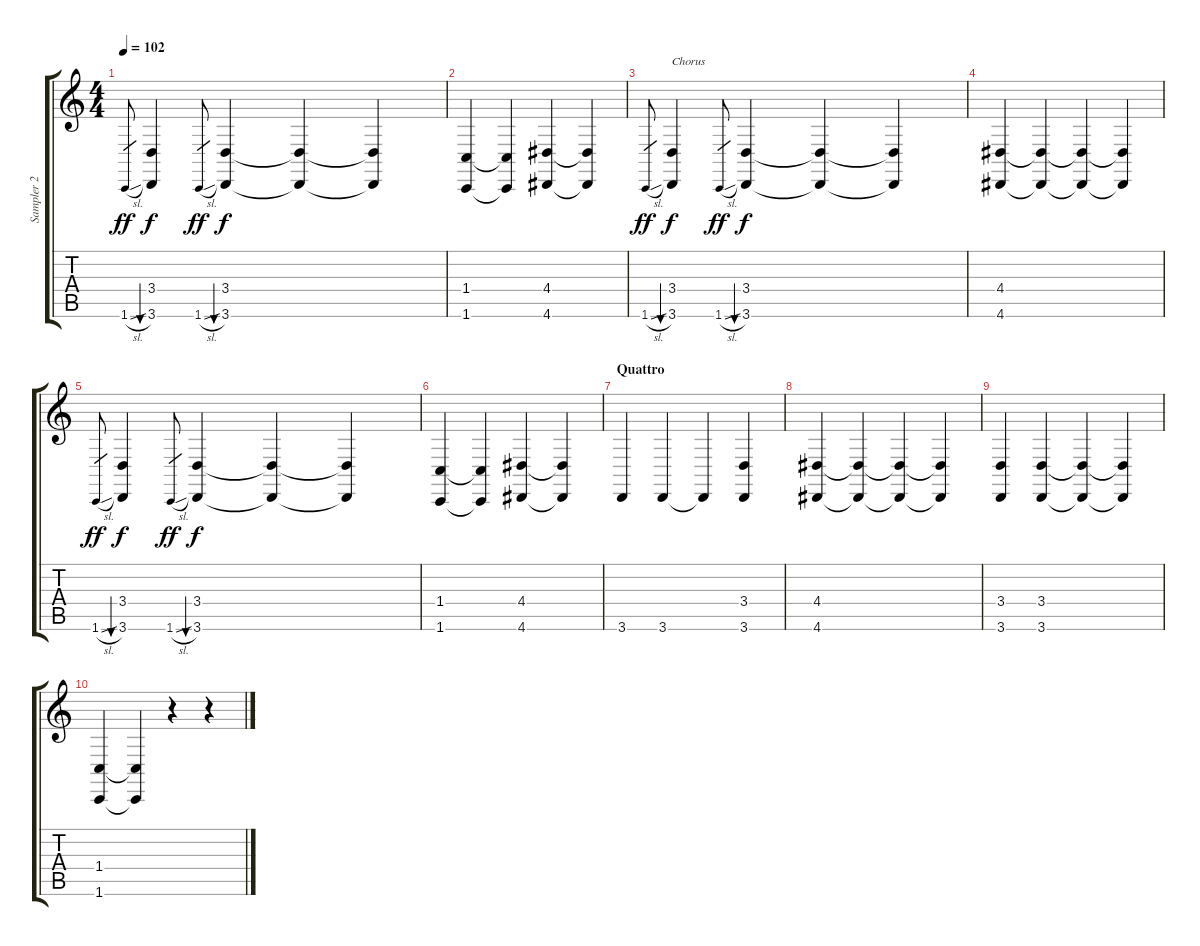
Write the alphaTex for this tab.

\track ("Sampler 2" "Sampler 2") {instrument lead3calliope}
\staff {score tabs}
\tuning (Db4 Ab3 E3 B2 Gb2 B1) {hide}
\ts (4 4)
\tempo 102
\clef g2
\ks c
1.6{sl}.8{gr dy ff} (3.4 3.6).4{bu 480 dy f volume 8} 1.6{sl}.8{gr dy ff} (3.4 3.6).4{bu 480 dy f} (3.4{t} 3.6{t}).4 (3.4{t} 3.6{t}).4 |
(1.4 1.6).4{volume 8} (1.4{t} 1.6{t}).4 (4.4 4.6).4 (4.4{t} 4.6{t}).4 |
1.6{sl}.8{gr dy ff} (3.4 3.6).4{bu 480 txt "Chorus" dy f volume 8} 1.6{sl}.8{gr dy ff} (3.4 3.6).4{bu 480 dy f} (3.4{t} 3.6{t}).4 (3.4{t} 3.6{t}).4 |
(4.4 4.6).4{volume 8} (4.4{t} 4.6{t}).4 (4.4{t} 4.6{t}).4 (4.4{t} 4.6{t}).4 |
1.6{sl}.8{gr dy ff} (3.4 3.6).4{bu 480 dy f volume 8} 1.6{sl}.8{gr dy ff} (3.4 3.6).4{bu 480 dy f} (3.4{t} 3.6{t}).4 (3.4{t} 3.6{t}).4 |
(1.4 1.6).4{volume 8} (1.4{t} 1.6{t}).4 (4.4 4.6).4 (4.4{t} 4.6{t}).4 |
\section ("" "Quattro")
3.6.4{instrument stringensemble1} 3.6.4 3.6{t}.4 (3.4 3.6).4{instrument stringensemble1} |
(4.4 4.6).4{instrument stringensemble1} (4.4{t} 4.6{t}).4 (4.4{t} 4.6{t}).4 (4.4{t} 4.6{t}).4 |
(3.4 3.6).4{instrument stringensemble1} (3.4 3.6).4 (3.4{t} 3.6{t}).4 (3.4{t} 3.6{t}).4 |
(1.4 1.6).4{instrument stringensemble1} (1.4{t} 1.6{t}).4 r.4 r.4
